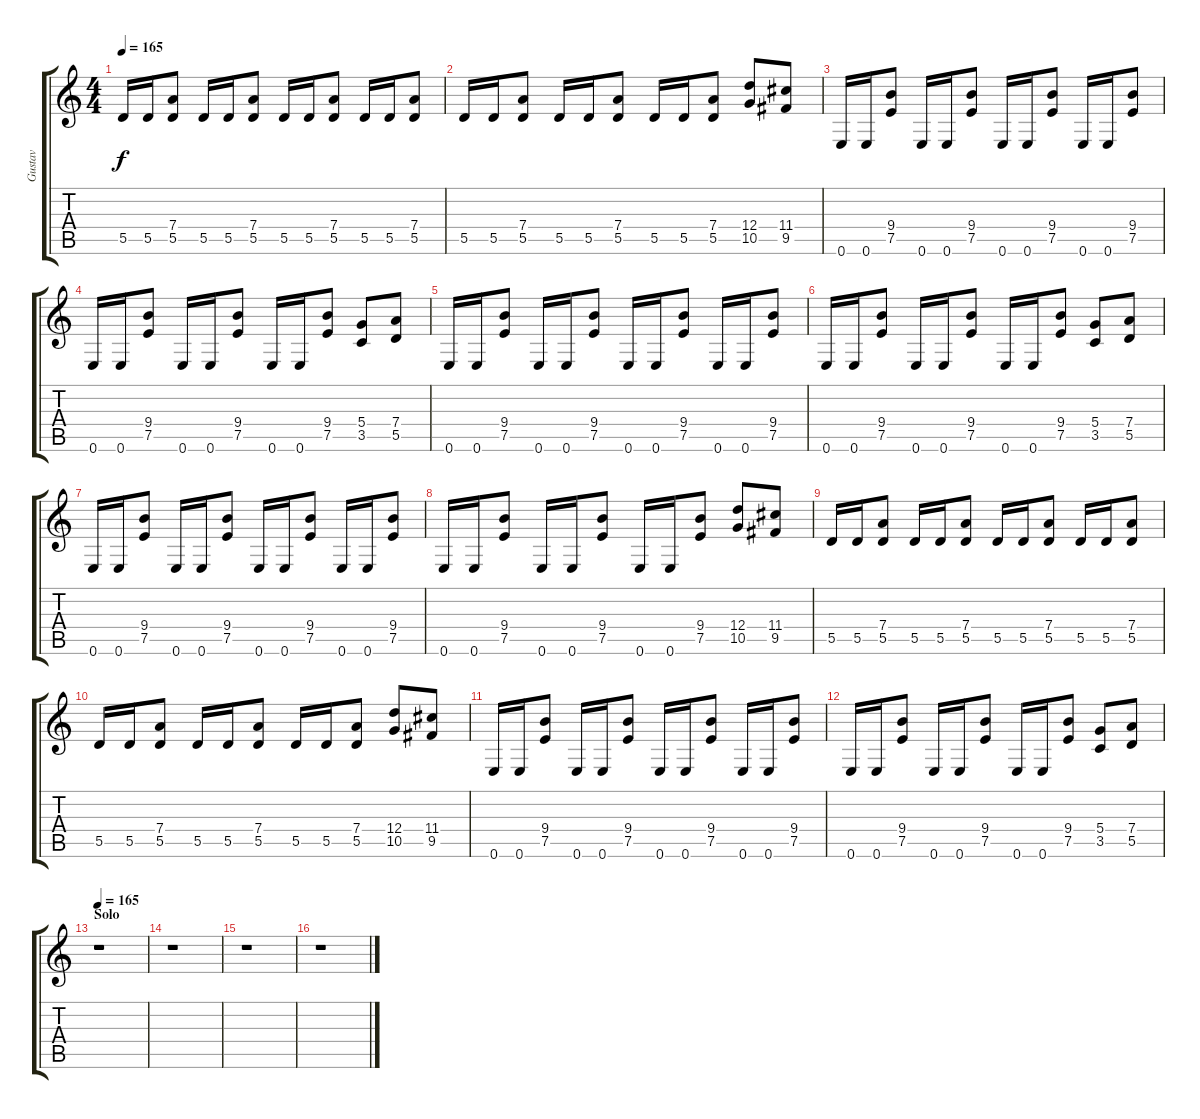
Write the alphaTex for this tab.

\track ("Gustav" "Gustav") {instrument overdrivenguitar}
\staff {score tabs}
\tuning (E4 B3 G3 D3 A2 E2) {hide}
\ts (4 4)
\tempo 165
\clef g2
\ks c
5.5.16{dy f} 5.5.16 (7.4 5.5).8 5.5.16 5.5.16 (7.4 5.5).8 5.5.16 5.5.16 (7.4 5.5).8 5.5.16 5.5.16 (7.4 5.5).8 |
5.5.16 5.5.16 (7.4 5.5).8 5.5.16 5.5.16 (7.4 5.5).8 5.5.16 5.5.16 (7.4 5.5).8 (12.4 10.5).8 (11.4 9.5).8 |
0.6.16 0.6.16 (9.4 7.5).8 0.6.16 0.6.16 (9.4 7.5).8 0.6.16 0.6.16 (9.4 7.5).8 0.6.16 0.6.16 (9.4 7.5).8 |
0.6.16 0.6.16 (9.4 7.5).8 0.6.16 0.6.16 (9.4 7.5).8 0.6.16 0.6.16 (9.4 7.5).8 (5.4 3.5).8 (7.4 5.5).8 |
0.6.16 0.6.16 (9.4 7.5).8 0.6.16 0.6.16 (9.4 7.5).8 0.6.16 0.6.16 (9.4 7.5).8 0.6.16 0.6.16 (9.4 7.5).8 |
0.6.16 0.6.16 (9.4 7.5).8 0.6.16 0.6.16 (9.4 7.5).8 0.6.16 0.6.16 (9.4 7.5).8 (5.4 3.5).8 (7.4 5.5).8 |
0.6.16 0.6.16 (9.4 7.5).8 0.6.16 0.6.16 (9.4 7.5).8 0.6.16 0.6.16 (9.4 7.5).8 0.6.16 0.6.16 (9.4 7.5).8 |
0.6.16 0.6.16 (9.4 7.5).8 0.6.16 0.6.16 (9.4 7.5).8 0.6.16 0.6.16 (9.4 7.5).8 (12.4 10.5).8 (11.4 9.5).8 |
5.5.16 5.5.16 (7.4 5.5).8 5.5.16 5.5.16 (7.4 5.5).8 5.5.16 5.5.16 (7.4 5.5).8 5.5.16 5.5.16 (7.4 5.5).8 |
5.5.16 5.5.16 (7.4 5.5).8 5.5.16 5.5.16 (7.4 5.5).8 5.5.16 5.5.16 (7.4 5.5).8 (12.4 10.5).8 (11.4 9.5).8 |
0.6.16 0.6.16 (9.4 7.5).8 0.6.16 0.6.16 (9.4 7.5).8 0.6.16 0.6.16 (9.4 7.5).8 0.6.16 0.6.16 (9.4 7.5).8 |
0.6.16 0.6.16 (9.4 7.5).8 0.6.16 0.6.16 (9.4 7.5).8 0.6.16 0.6.16 (9.4 7.5).8 (5.4 3.5).8 (7.4 5.5).8 |
\section ("" "Solo")
\tempo 165
r.1 |
r.1 |
r.1 |
r.1
